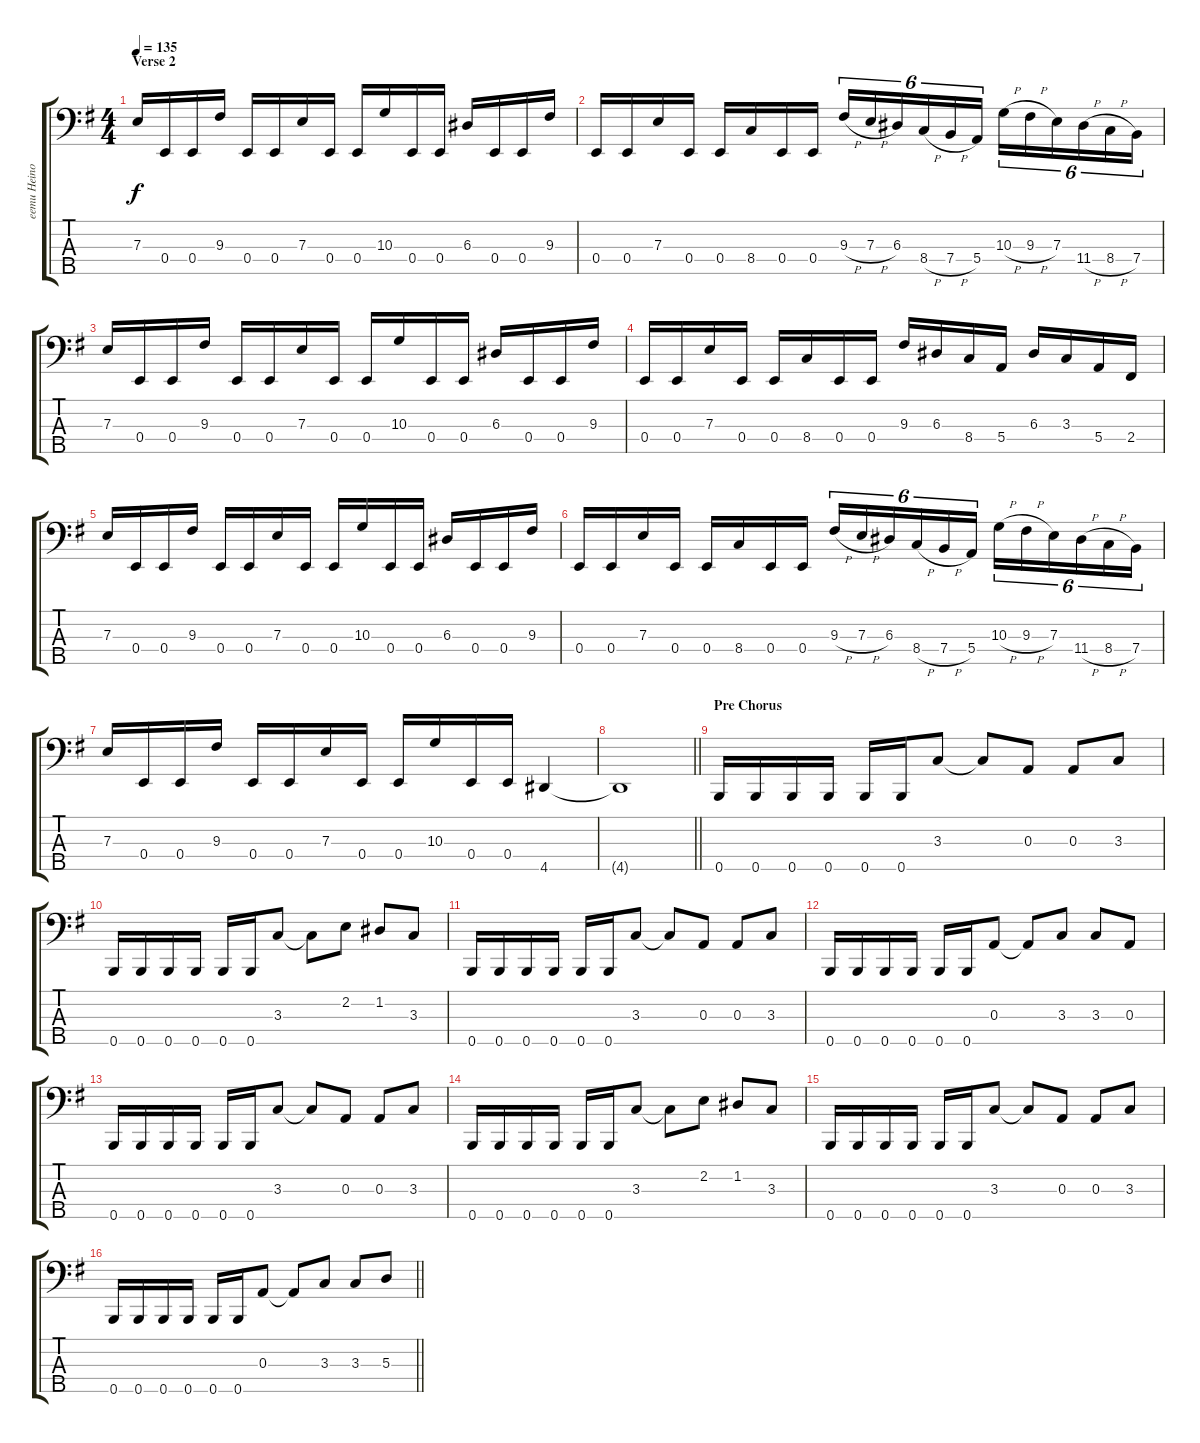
\track ("eemu Heinola (bass)" "eemu Heino") {instrument electricbasspick}
\staff {score tabs}
\tuning (G2 D2 A1 E1 B0) {hide}
\ts (4 4)
\section ("" "Verse 2")
\tempo 135
\clef f4
\ks eminor
7.3.16{dy f} 0.4.16 0.4.16 9.3.16 0.4.16 0.4.16 7.3.16 0.4.16 0.4.16 10.3.16 0.4.16 0.4.16 6.3.16 0.4.16 0.4.16 9.3.16 |
0.4.16 0.4.16 7.3.16 0.4.16 0.4.16 8.4.16 0.4.16 0.4.16 9.3{h}.16{tu (6 4)} 7.3{h}.16{tu (6 4)} 6.3.16{tu (6 4)} 8.4{h}.16{tu (6 4)} 7.4{h}.16{tu (6 4)} 5.4.16{tu (6 4)} 10.3{h}.16{tu (6 4)} 9.3{h}.16{tu (6 4)} 7.3.16{tu (6 4)} 11.4{h}.16{tu (6 4)} 8.4{h}.16{tu (6 4)} 7.4.16{tu (6 4)} |
7.3.16 0.4.16 0.4.16 9.3.16 0.4.16 0.4.16 7.3.16 0.4.16 0.4.16 10.3.16 0.4.16 0.4.16 6.3.16 0.4.16 0.4.16 9.3.16 |
0.4.16 0.4.16 7.3.16 0.4.16 0.4.16 8.4.16 0.4.16 0.4.16 9.3.16 6.3.16 8.4.16 5.4.16 6.3.16 3.3.16 5.4.16 2.4.16 |
7.3.16 0.4.16 0.4.16 9.3.16 0.4.16 0.4.16 7.3.16 0.4.16 0.4.16 10.3.16 0.4.16 0.4.16 6.3.16 0.4.16 0.4.16 9.3.16 |
0.4.16 0.4.16 7.3.16 0.4.16 0.4.16 8.4.16 0.4.16 0.4.16 9.3{h}.16{tu (6 4)} 7.3{h}.16{tu (6 4)} 6.3.16{tu (6 4)} 8.4{h}.16{tu (6 4)} 7.4{h}.16{tu (6 4)} 5.4.16{tu (6 4)} 10.3{h}.16{tu (6 4)} 9.3{h}.16{tu (6 4)} 7.3.16{tu (6 4)} 11.4{h}.16{tu (6 4)} 8.4{h}.16{tu (6 4)} 7.4.16{tu (6 4)} |
7.3.16 0.4.16 0.4.16 9.3.16 0.4.16 0.4.16 7.3.16 0.4.16 0.4.16 10.3.16 0.4.16 0.4.16 4.5.4 |
\barLineRight lightlight
4.5{t}.1 |
\section ("" "Pre Chorus")
0.5.16 0.5.16 0.5.16 0.5.16 0.5.16 0.5.16 3.3.8 3.3{t}.8 0.3.8 0.3.8 3.3.8 |
0.5.16 0.5.16 0.5.16 0.5.16 0.5.16 0.5.16 3.3.8 3.3{t}.8 2.2.8 1.2.8 3.3.8 |
0.5.16 0.5.16 0.5.16 0.5.16 0.5.16 0.5.16 3.3.8 3.3{t}.8 0.3.8 0.3.8 3.3.8 |
0.5.16 0.5.16 0.5.16 0.5.16 0.5.16 0.5.16 0.3.8 0.3{t}.8 3.3.8 3.3.8 0.3.8 |
0.5.16 0.5.16 0.5.16 0.5.16 0.5.16 0.5.16 3.3.8 3.3{t}.8 0.3.8 0.3.8 3.3.8 |
0.5.16 0.5.16 0.5.16 0.5.16 0.5.16 0.5.16 3.3.8 3.3{t}.8 2.2.8 1.2.8 3.3.8 |
0.5.16 0.5.16 0.5.16 0.5.16 0.5.16 0.5.16 3.3.8 3.3{t}.8 0.3.8 0.3.8 3.3.8 |
\barLineRight lightlight
0.5.16 0.5.16 0.5.16 0.5.16 0.5.16 0.5.16 0.3.8 0.3{t}.8 3.3.8 3.3.8 5.3.8
